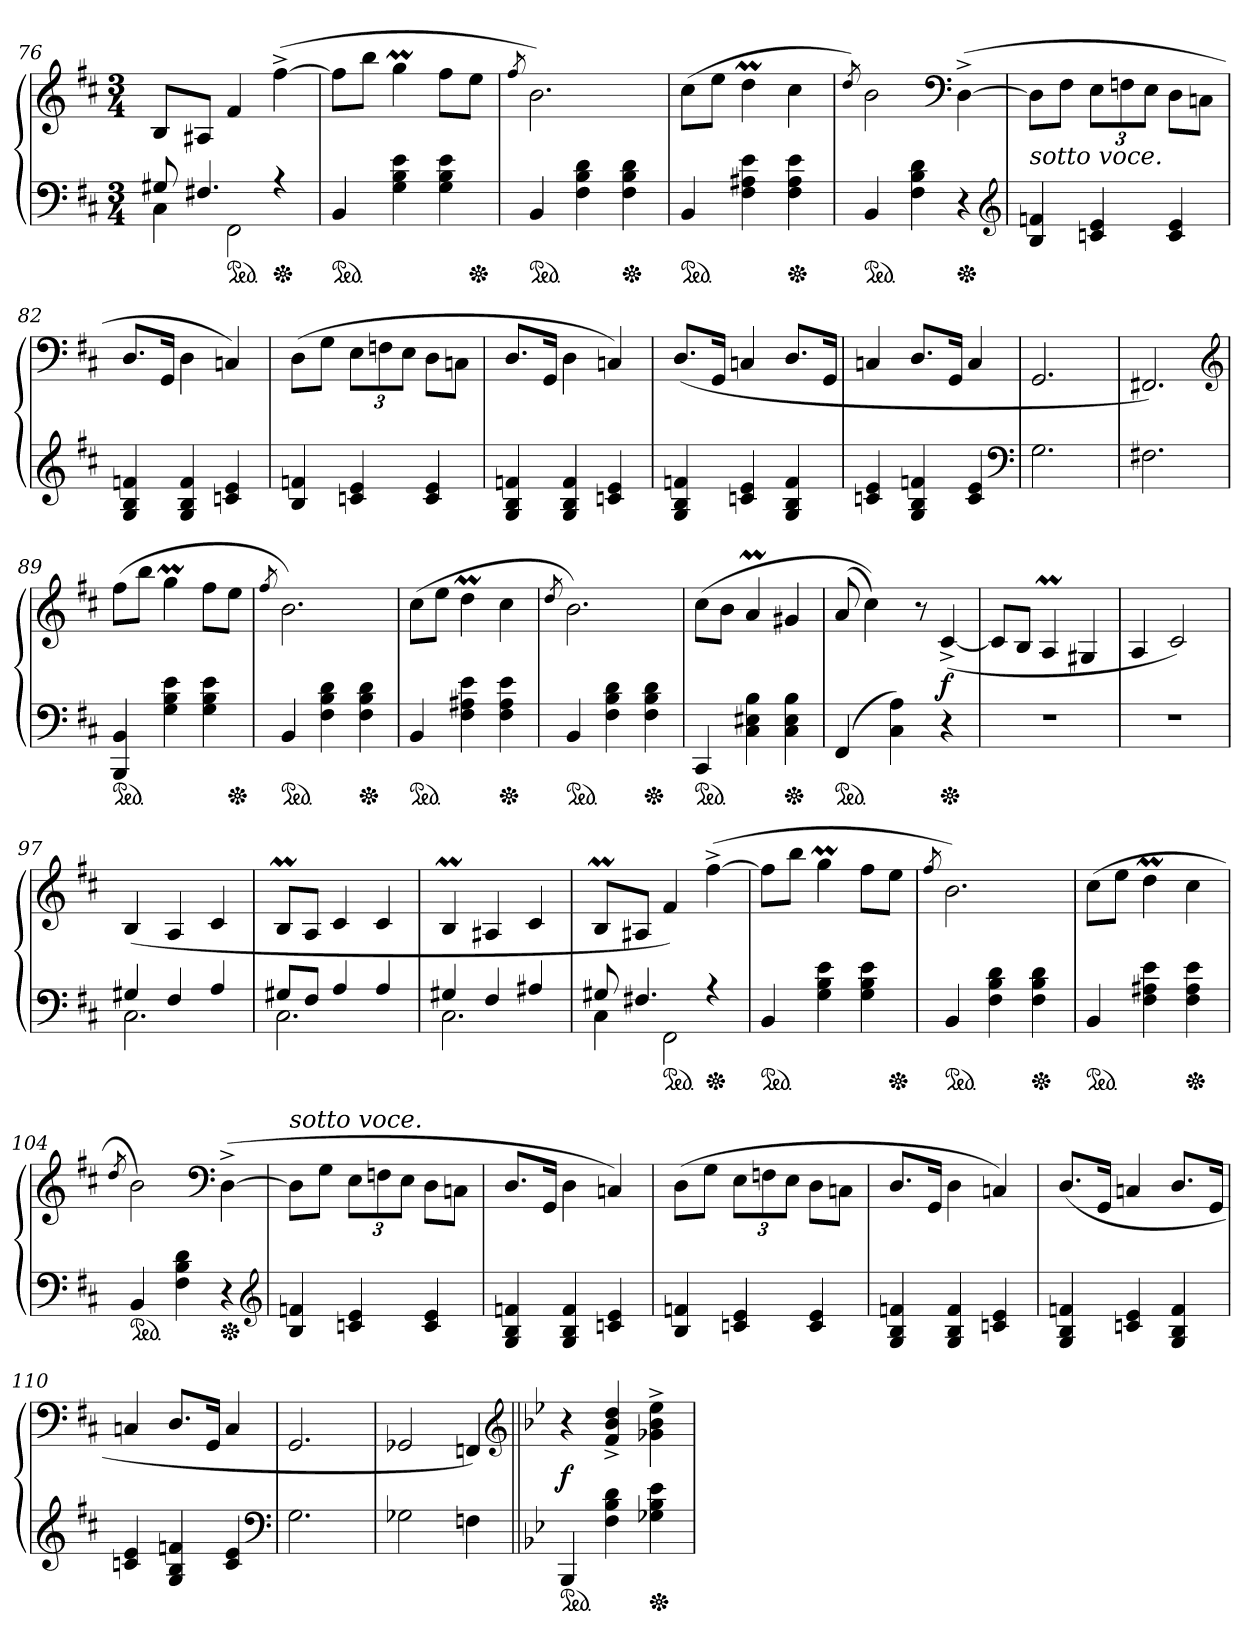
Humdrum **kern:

**kern	**kern	**dynam
*part1	*part1	*part1
*staff2	*staff1	*staff1/2
*clefF4	*clefG2	*
*k[f#c#]	*k[f#c#]	*
*M3/4	*M3/4	*
=76	=76	=76
*^	*	*
8G#X	4C#	8BL	.
4.F#X	.	8A#XJ	.
*ped	*	*	*
.	2FF#	4f#	.
*Xped	*	*	*
4r	.	([4ff#^<	.
*v	*v	*	*
=77	=77	=77
*ped	*	*
4BB	8ff#L]	.
.	8bbJ	.
4G 4B 4e	4ggM	.
4G 4B 4e	8ff#L	.
*Xped	*	*
.	8eeJ	.
=78	=78	=78
.	8qff#/	.
*ped	*	*
4BB	2.b)	.
4F# 4B 4d	.	.
*Xped	*	*
4F# 4B 4d	.	.
=79	=79	=79
*ped	*	*
4BB	(8cc#L	.
.	8eeJ	.
4F# 4A#X 4e	4ddM	.
*Xped	*	*
4F# 4A# 4e	4cc#	.
=80	=80	=80
.	8qdd/)	.
*ped	*	*
4BB	2b	.
4F# 4B 4d	.	.
*	*clefF4	*
*Xped	*	*
4r	([4D^<	.
*clefG2	*	*
=81	=81	=81
!	!LO:TX:b:i:t=sotto voce.	!
4B 4fn	8DL]	.
.	8F#J	.
4cn 4e	12EL	.
.	12Fn	.
.	12EJ	.
4c 4e	8D\L	.
.	8CnJ	.
=82	=82	=82
4G 4B 4fn	8.DL	.
.	16GGJk	.
4G 4B 4f	4D	.
4cn 4e	4Cn)	.
=83	=83	=83
4B 4fn	(>8DL	.
.	8GJ	.
4cn 4e	12EL	.
.	12Fn	.
.	12EJ	.
4c 4e	8D\L	.
.	8CnJ	.
=84	=84	=84
4G 4B 4fn	8.DL	.
.	16GGJk	.
4G 4B 4f	4D	.
4cn 4e	4Cn)	.
=85	=85	=85
4G 4B 4fn	(<8.DL	.
.	16GGJk	.
4cn 4e	4Cn	.
4G 4B 4f	8.DL	.
.	16GGJk	.
=86	=86	=86
4cn 4e	4Cn	.
4G 4B 4fn	8.DL	.
.	16GGJk	.
4c 4e	4C	.
*clefF4	*	*
=87	=87	=87
2.G	2.GG	.
=88	=88	=88
2.F#X	2.FF#X)	.
*	*clefG2	*
=89	=89	=89
*ped	*	*
4BBB 4BB	(8ff#L	.
.	8bbJ	.
4G 4B 4e	4ggM	.
4G 4B 4e	8ff#L	.
*Xped	*	*
.	8eeJ	.
=90	=90	=90
.	8qff#/	.
*ped	*	*
4BB	2.b)	.
4F# 4B 4d	.	.
*Xped	*	*
4F# 4B 4d	.	.
=91	=91	=91
*ped	*	*
4BB	(8cc#L	.
.	8eeJ	.
4F# 4A#X 4e	4ddM	.
*Xped	*	*
4F# 4A# 4e	4cc#	.
=92	=92	=92
.	8qdd/	.
*ped	*	*
4BB	2.b)	.
4F# 4B 4d	.	.
*Xped	*	*
4F# 4B 4d	.	.
=93	=93	=93
*ped	*	*
4CC#	(8cc#L	.
.	8bJ	.
4C# 4E#X 4B	4aM	.
*Xped	*	*
4C# 4E# 4B	4g#X	.
=94	=94	=94
*ped	*	*
(4FF#	(8a	.
.	4cc#))	.
4C# 4A)	.	.
.	8r	.
*Xped	*	*
4r	([4c#^>	f
=95	=95	=95
2.r	8c#L]	.
.	8BJ	.
.	4AM	.
.	4G#X	.
=96	=96	=96
2.r	4A	.
.	2c#)	.
=97	=97	=97
*^	*	*
4G#X	2.C#	(<4B	.
4F#	.	4A	.
4A	.	4c#	.
=98	=98	=98	=98
8G#XL	2.C#	8BML	.
8F#J	.	8AJ	.
4A	.	4c#	.
4A	.	4c#	.
=99	=99	=99	=99
4G#X	2.C#	4BM	.
4F#	.	4A#X	.
4A#X	.	4c#	.
=100	=100	=100	=100
8G#X	4C#	8BML	.
4.F#X	.	8A#XJ	.
*ped	*	*	*
.	2FF#	4f#)	.
*Xped	*	*	*
4r	.	([4ff#^<	.
*v	*v	*	*
=101	=101	=101
*ped	*	*
4BB	8ff#L]	.
.	8bbJ	.
4G 4B 4e	4ggM	.
4G 4B 4e	8ff#L	.
*Xped	*	*
.	8eeJ	.
=102	=102	=102
.	8qff#/	.
*ped	*	*
4BB	2.b)	.
4F# 4B 4d	.	.
*Xped	*	*
4F# 4B 4d	.	.
=103	=103	=103
*ped	*	*
4BB	(8cc#L	.
.	8eeJ	.
4F# 4A#X 4e	4ddM	.
*Xped	*	*
4F# 4A# 4e	4cc#	.
=104	=104	=104
.	8qdd/	.
*ped	*	*
4BB	2b)	.
4F# 4B 4d	.	.
*	*clefF4	*
*Xped	*	*
4r	([4D^<	.
*clefG2	*	*
=105	=105	=105
!	!LO:TX:a:i:t=sotto voce.	!
4B 4fn	8DL]	.
.	8GJ	.
4cn 4e	12EL	.
.	12Fn	.
.	12EJ	.
4c 4e	8D\L	.
.	8Cn\J	.
=106	=106	=106
4G 4B 4fn	8.DL	.
.	16GGJk	.
4G 4B 4f	4D	.
4cn 4e	4Cn)	.
=107	=107	=107
4B 4fn	(8DL	.
.	8GJ	.
4cn 4e	12EL	.
.	12Fn	.
.	12EJ	.
4c 4e	8D\L	.
.	8Cn\J	.
=108	=108	=108
4G 4B 4fn	8.DL	.
.	16GGJk	.
4G 4B 4f	4D	.
4cn 4e	4Cn)	.
=109	=109	=109
4G 4B 4fn	(<8.DL	.
.	16GGJk	.
4cn 4e	4Cn	.
4G 4B 4f	8.DL	.
.	16GGJk	.
=110	=110	=110
4cn 4e	4Cn	.
4G 4B 4fn	8.DL	.
.	16GGJk	.
4c 4e	4C	.
*clefF4	*	*
=111	=111	=111
2.G	2.GG	.
=112	=112	=112
2G-X	2GG-X	.
4Fn	4FFn)	.
*	*clefG2	*
=113||	=113||	=113||
*k[b-e-]	*k[b-e-]	*
*ped	*	*
4BBB-	4r	f
4F 4B- 4d	4f^ 4b-^ 4dd^	.
*Xped	*	*
4G-X 4B- 4e-	4g-X^< 4b-^< 4ee-^<	.
=	=	=
*-	*-	*-
